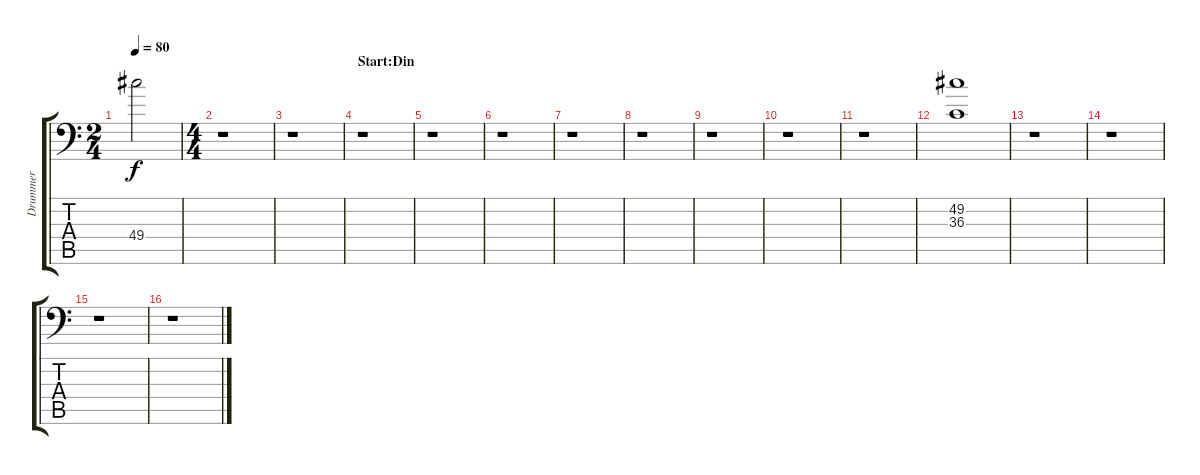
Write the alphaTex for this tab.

\track ("Drummer" "Drummer") {instrument acousticgrandpiano}
\staff {score tabs}
\tuning (C-1 C-1 C-1 C-1 C-1 C-1) {hide}
\ts (2 4)
\tempo 80
\clef f4
\ks c
49.4.2{dy f} |
\ts (4 4)
r.1 |
r.1 |
\section ("" "Start:Din")
r.1 |
r.1 |
r.1 |
r.1 |
r.1 |
r.1 |
r.1 |
r.1 |
(49.2 36.3).1 |
r.1 |
r.1 |
r.1 |
r.1
